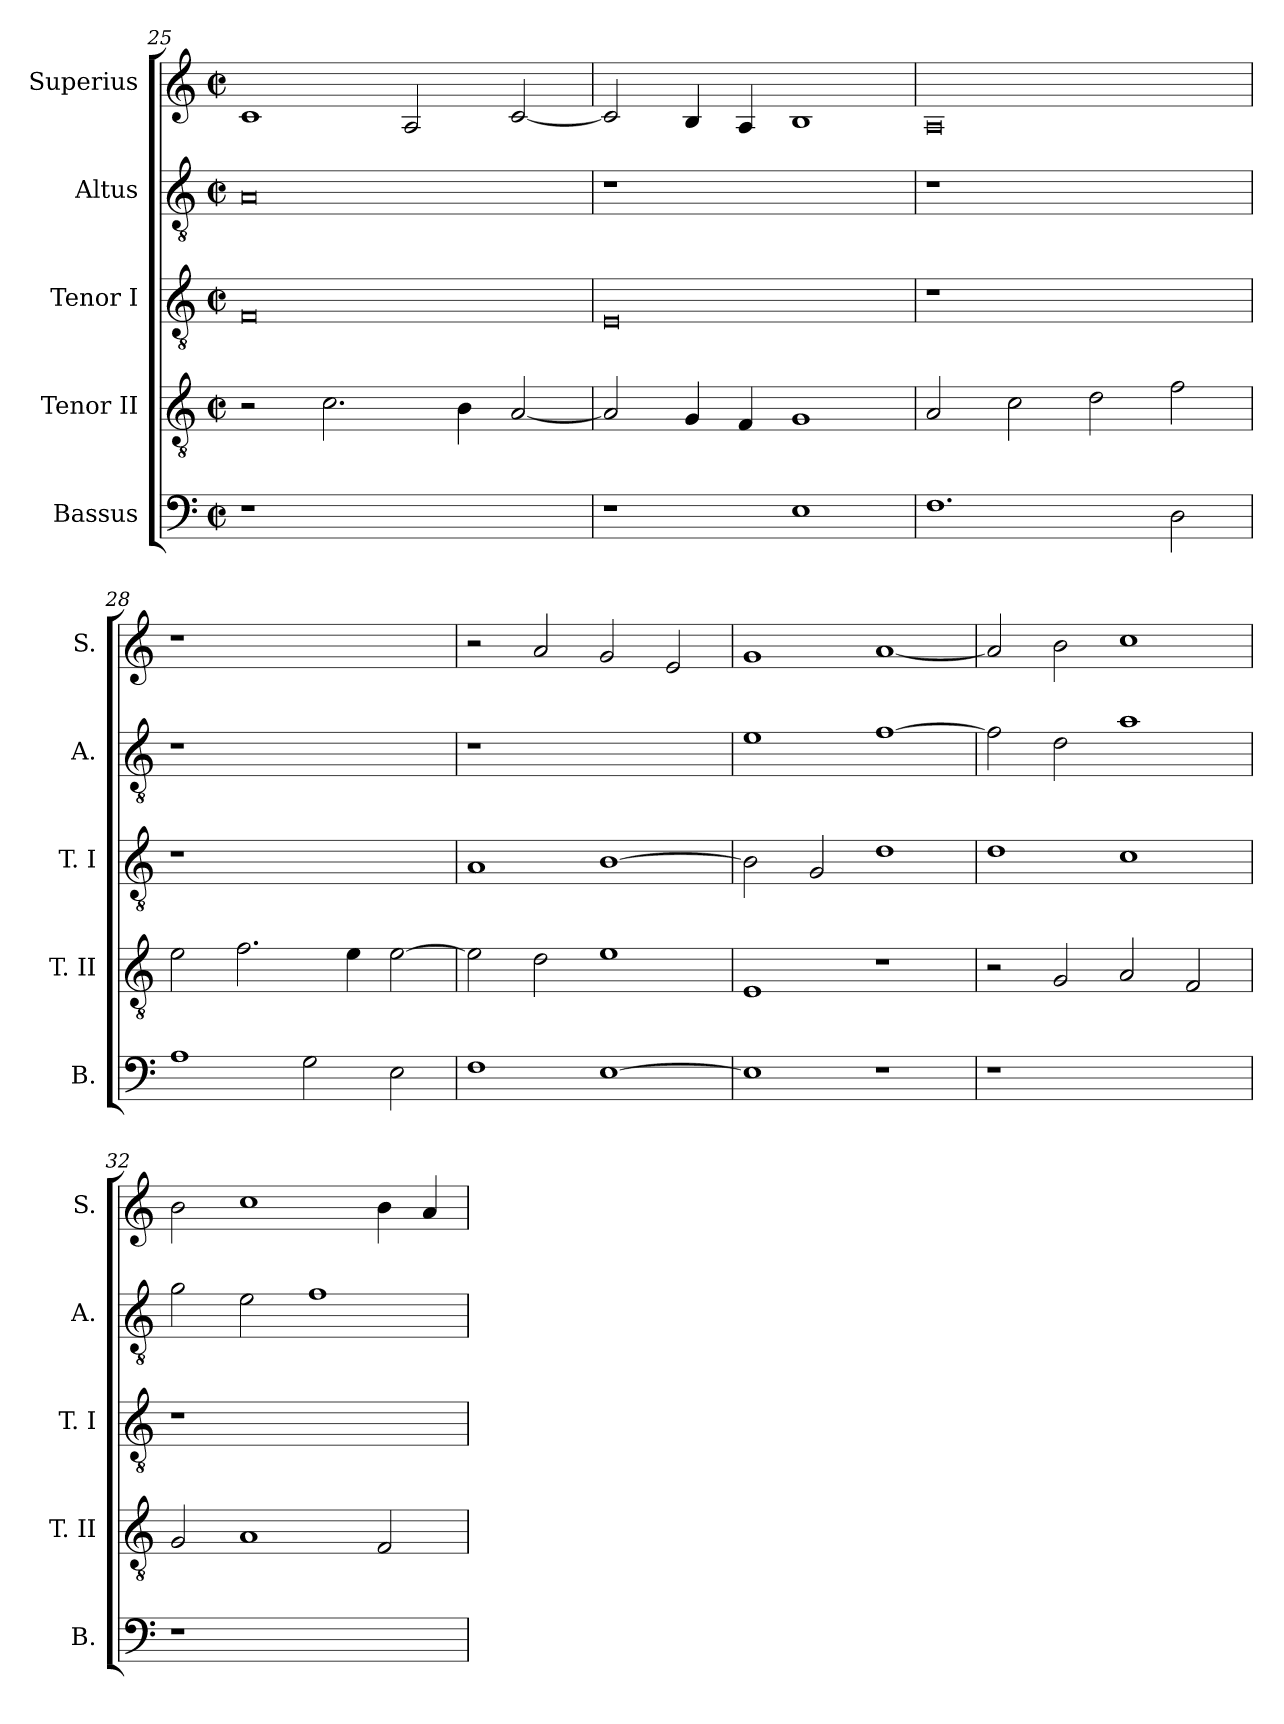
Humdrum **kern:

**kern	**kern	**kern	**kern	**kern
*part5	*part4	*part3	*part2	*part1
*staff5	*staff4	*staff3	*staff2	*staff1
*I"Bassus	*I"Tenor II	*I"Tenor I	*I"Altus	*I"Superius
*I'B.	*I'T. II	*I'T. I	*I'A.	*I'S.
*clefF4	*clefGv2	*clefGv2	*clefGv2	*clefG2
*	*ITrd7c12	*ITrd7c12	*ITrd7c12	*
*k[]	*k[]	*k[]	*k[]	*k[]
*C:	*C:	*C:	*C:	*C:
*M2/2	*M2/2	*M2/2	*M2/2	*M2/2
*met(c|)	*met(c|)	*met(c|)	*met(c|)	*met(c|)
=25	=25	=25	=25	=25
!LO:N:vis=1	!	!	!	!
1r	2r	0FFi	0AAi	1ci
.	2.Ci\	.	.	.
1ryy	.	.	.	2Ai/
.	4BBi\	.	.	.
.	[<2AAi/	.	.	[<2ci/
=26	=26	=26	=26	=26
!	!	!	!LO:N:vis=1	!
1r	2AAi/]	0EEi	1r	2ci/]
.	4GGi/	.	.	4Bi/
.	4FFi/	.	.	4Ai/
1Ei	1GGi	.	1ryy	1Bi
!!LO:LB:g=z
=27	=27	=27	=27	=27
!	!	!LO:N:vis=1	!LO:N:vis=1	!
1.Fi	2AAi/	1r	1r	0Ai
.	2Ci\	.	.	.
.	2Di\	1ryy	1ryy	.
2Di\	2Fi\	.	.	.
=28	=28	=28	=28	=28
!	!	!LO:N:vis=1	!LO:N:vis=1	!LO:N:vis=1
1Ai	2Ei\	1r	1r	1r
.	2.Fi\	.	.	.
2Gi\	.	1ryy	1ryy	1ryy
.	4Ei\	.	.	.
2Ei\	[>2Ei\	.	.	.
=29	=29	=29	=29	=29
!	!	!	!LO:N:vis=1	!
1Fi	2Ei\]	1AAi	1r	2r
.	2Di\	.	.	2ai/
[>1Ei	1Ei	[>1BBi	1ryy	2gi/
.	.	.	.	2ei/
=30	=30	=30	=30	=30
1Ei]	1EEi	2BBi\]	1Ei	1gi
.	.	2GGi/	.	.
1r	1r	1Di	[>1Fi	[<1ai
=31	=31	=31	=31	=31
!LO:N:vis=1	!	!	!	!
1r	2r	1Di	2Fi\]	2ai/]
.	2GGi/	.	2Di\	2bi\
1ryy	2AAi/	1Ci	1Ai	1cci
.	2FFi/	.	.	.
!!LO:PB:g=z
=32	=32	=32	=32	=32
!LO:N:vis=1	!	!LO:N:vis=1	!	!
1r	2GGi/	1r	2Gi\	2bi\
.	1AAi	.	2Ei\	1cci
1ryy	.	1ryy	1Fi	.
.	2FFi/	.	.	4bi\
.	.	.	.	4ai/
=	=	=	=	=
*-	*-	*-	*-	*-
